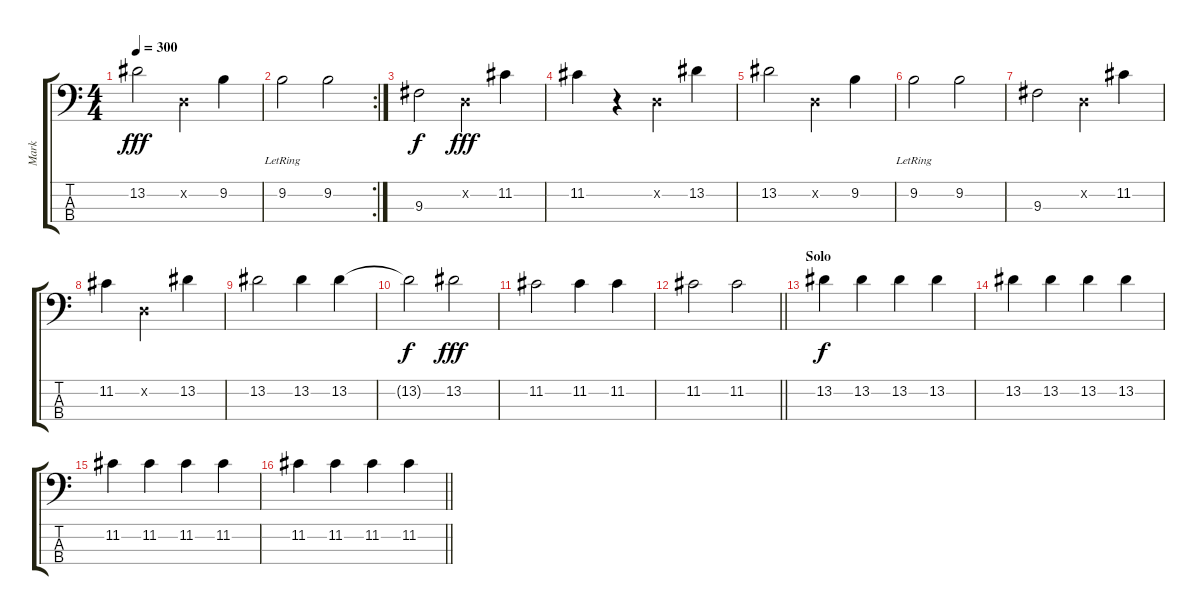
\track ("Mark" "Mark") {instrument electricbasspick}
\staff {score tabs}
\tuning (G2 D2 A1 E1) {hide}
\ts (4 4)
\tempo 300
\clef f4
\ks c
13.2.2{dy fff} 0.2{x}.4 9.2.4 |
\rc 2
9.2{lr}.2 9.2.2 |
9.3.2{dy f} 0.2{x}.4{dy fff} 11.2.4 |
11.2.4 r.4 0.2{x}.4 13.2.4 |
13.2.2 0.2{x}.4 9.2.4 |
9.2{lr}.2 9.2.2 |
9.3.2 0.2{x}.4 11.2.4 |
11.2.4 0.2{x}.2 13.2.4 |
13.2.2 13.2.4 13.2.4 |
13.2{t}.2{dy f} 13.2.2{dy fff} |
11.2.2 11.2.4 11.2.4 |
\barLineRight lightlight
11.2.2 11.2.2 |
\section ("" "Solo")
13.2.4{dy f} 13.2.4 13.2.4 13.2.4 |
13.2.4 13.2.4 13.2.4 13.2.4 |
11.2.4 11.2.4 11.2.4 11.2.4 |
\barLineRight lightlight
11.2.4 11.2.4 11.2.4 11.2.4
